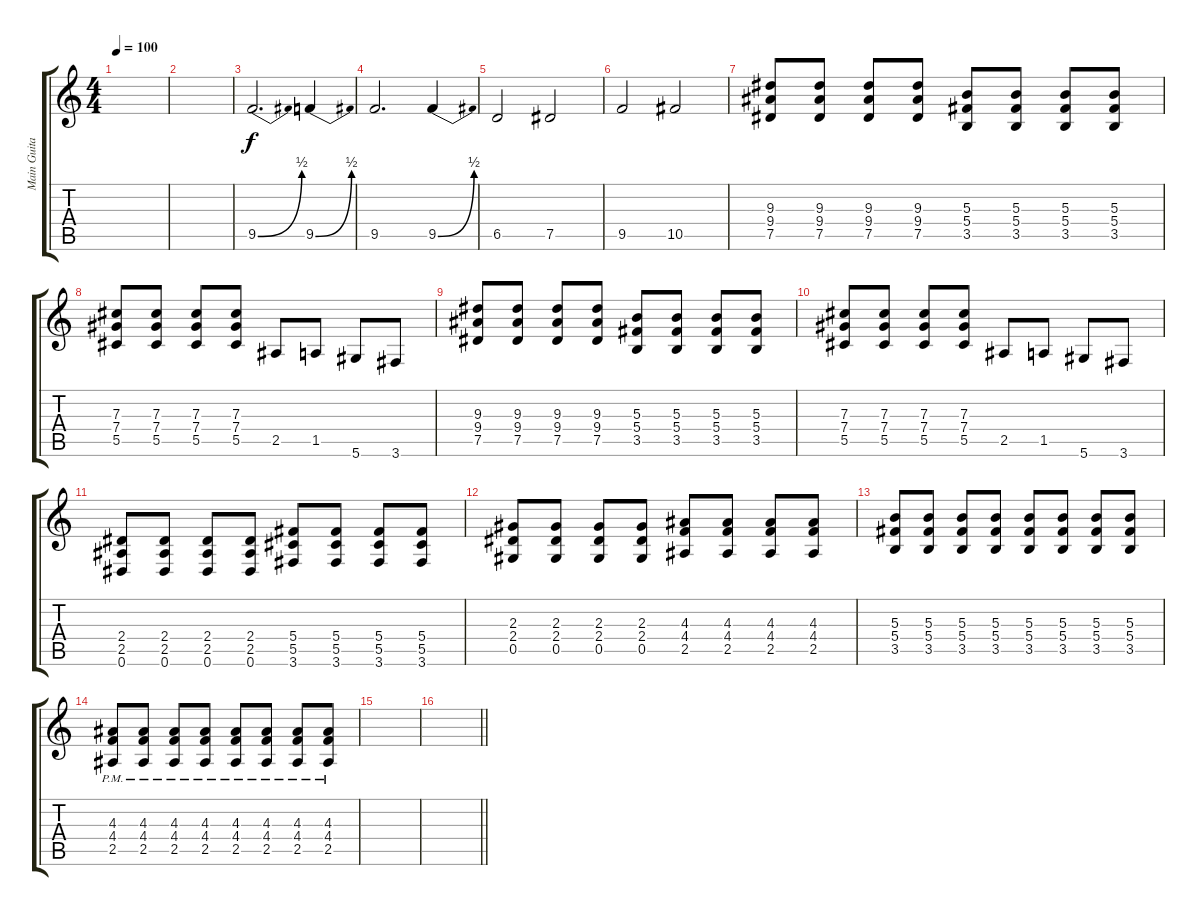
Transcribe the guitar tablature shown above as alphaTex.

\track ("Main Guitar" "Main Guita") {instrument distortionguitar}
\staff {score tabs}
\tuning (Eb4 Bb3 Gb3 Db3 Ab2 Eb2) {hide}
\ts (4 4)
\tempo 100
\clef g2
\ks c
|
|
9.5{be (bend 0 0 60 2)}.2{d} 9.5{be (bend 0 0 60 2)}.4 |
9.5.2{d} 9.5{be (bend 0 0 60 2)}.4 |
6.5.2 7.5.2 |
9.5.2 10.5.2 |
(9.3 9.4 7.5).8 (9.3 9.4 7.5).8 (9.3 9.4 7.5).8 (9.3 9.4 7.5).8 (5.3 5.4 3.5).8 (5.3 5.4 3.5).8 (5.3 5.4 3.5).8 (5.3 5.4 3.5).8 |
(7.3 7.4 5.5).8 (7.3 7.4 5.5).8 (7.3 7.4 5.5).8 (7.3 7.4 5.5).8 2.5.8 1.5.8 5.6.8 3.6.8 |
(9.3 9.4 7.5).8 (9.3 9.4 7.5).8 (9.3 9.4 7.5).8 (9.3 9.4 7.5).8 (5.3 5.4 3.5).8 (5.3 5.4 3.5).8 (5.3 5.4 3.5).8 (5.3 5.4 3.5).8 |
(7.3 7.4 5.5).8 (7.3 7.4 5.5).8 (7.3 7.4 5.5).8 (7.3 7.4 5.5).8 2.5.8 1.5.8 5.6.8 3.6.8 |
(2.4 2.5 0.6).8 (2.4 2.5 0.6).8 (2.4 2.5 0.6).8 (2.4 2.5 0.6).8 (5.4 5.5 3.6).8 (5.4 5.5 3.6).8 (5.4 5.5 3.6).8 (5.4 5.5 3.6).8 |
(2.3 2.4 0.5).8 (2.3 2.4 0.5).8 (2.3 2.4 0.5).8 (2.3 2.4 0.5).8 (4.3 4.4 2.5).8 (4.3 4.4 2.5).8 (4.3 4.4 2.5).8 (4.3 4.4 2.5).8 |
(5.3 5.4 3.5).8 (5.3 5.4 3.5).8 (5.3 5.4 3.5).8 (5.3 5.4 3.5).8 (5.3 5.4 3.5).8 (5.3 5.4 3.5).8 (5.3 5.4 3.5).8 (5.3 5.4 3.5).8 |
(4.3{pm} 4.4{pm} 2.5{pm}).8 (4.3{pm} 4.4{pm} 2.5{pm}).8 (4.3{pm} 4.4{pm} 2.5{pm}).8 (4.3{pm} 4.4{pm} 2.5{pm}).8 (4.3{pm} 4.4{pm} 2.5{pm}).8 (4.3{pm} 4.4{pm} 2.5{pm}).8 (4.3{pm} 4.4{pm} 2.5{pm}).8 (4.3{pm} 4.4{pm} 2.5{pm}).8 |
|
\barLineRight lightlight
